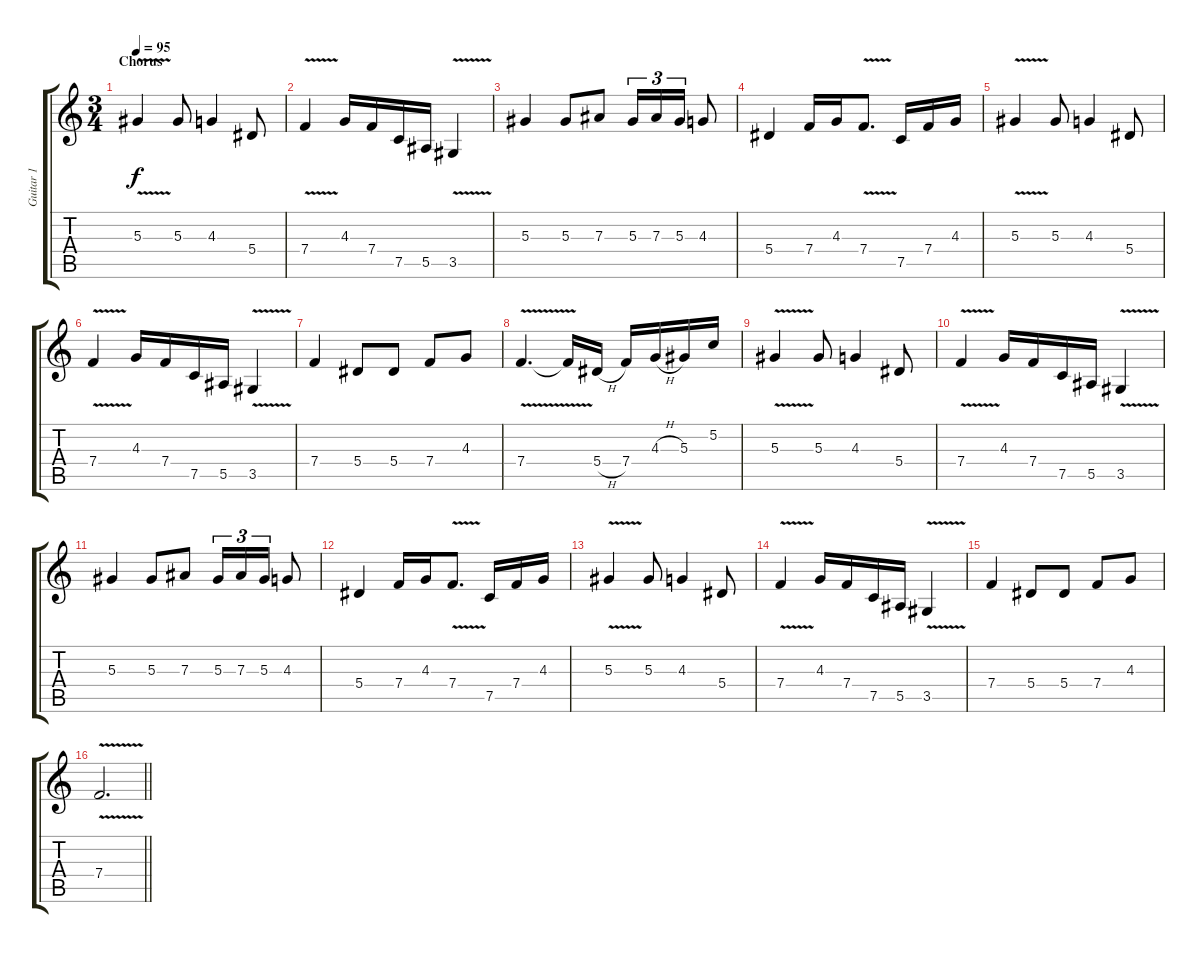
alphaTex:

\track ("Guitar 1" "Guitar 1") {instrument acousticguitarsteel}
\staff {score tabs}
\tuning (C4 G3 Eb3 Bb2 F2 C2) {hide}
\ts (3 4)
\section ("" "Chorus")
\tempo 95
\clef g2
\ks c
5.3{v}.4{dy f volume 12 instrument distortionguitar} 5.3.8 4.3.4 5.4.8 |
7.4{v}.4 4.3.16 7.4.16 7.5.16 5.5.16 3.5{v}.4 |
5.3.4 5.3.8 7.3.8 5.3.16{tu (3 2)} 7.3.16{tu (3 2)} 5.3.16{tu (3 2)} 4.3.8 |
5.4.4 7.4.16 4.3.16 7.4{v}.8{d} 7.5.16 7.4.16 4.3.16 |
5.3{v}.4 5.3.8 4.3.4 5.4.8 |
7.4{v}.4 4.3.16 7.4.16 7.5.16 5.5.16 3.5{v}.4 |
7.4.4 5.4.8 5.4.8 7.4.8 4.3.8 |
7.4{v}.4{d} 7.4{t}.16 5.4{h}.16 7.4.16 4.3{h}.16 5.3.16 5.2.16 |
5.3{v}.4 5.3.8 4.3.4 5.4.8 |
7.4{v}.4 4.3.16 7.4.16 7.5.16 5.5.16 3.5{v}.4 |
5.3.4 5.3.8 7.3.8 5.3.16{tu (3 2)} 7.3.16{tu (3 2)} 5.3.16{tu (3 2)} 4.3.8 |
5.4.4 7.4.16 4.3.16 7.4{v}.8{d} 7.5.16 7.4.16 4.3.16 |
5.3{v}.4 5.3.8 4.3.4 5.4.8 |
7.4{v}.4 4.3.16 7.4.16 7.5.16 5.5.16 3.5{v}.4 |
7.4.4 5.4.8 5.4.8 7.4.8 4.3.8 |
\barLineRight lightlight
7.4{v}.2{d volume 8}
